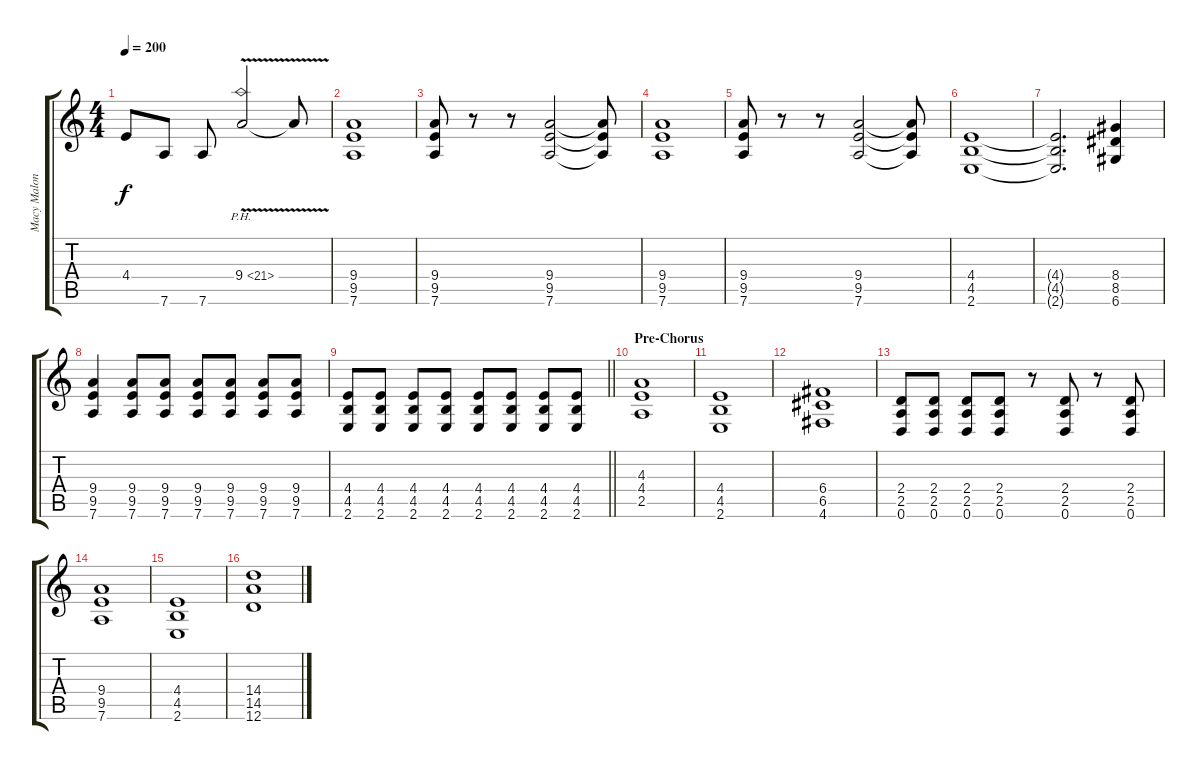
\track ("Macy Malone" "Macy Malon") {instrument distortionguitar}
\staff {score tabs}
\tuning (D4 A3 F3 C3 G2 D2) {hide}
\ts (4 4)
\tempo 200
\clef g2
\ks c
4.4.8{dy f} 7.6.8 7.6.8 9.4{ph 12 v}.2 9.4{t}.8 |
(9.4 9.5 7.6).1 |
(9.4 9.5 7.6).8 r.8 r.8 (9.4 9.5 7.6).2 (9.4{t} 9.5{t} 7.6{t}).8 |
(9.4 9.5 7.6).1 |
(9.4 9.5 7.6).8 r.8 r.8 (9.4 9.5 7.6).2 (9.4{t} 9.5{t} 7.6{t}).8 |
(4.4 4.5 2.6).1 |
(4.4{t} 4.5{t} 2.6{t}).2{d} (8.4 8.5 6.6).4 |
(9.4 9.5 7.6).4 (9.4 9.5 7.6).8 (9.4 9.5 7.6).8 (9.4 9.5 7.6).8 (9.4 9.5 7.6).8 (9.4 9.5 7.6).8 (9.4 9.5 7.6).8 |
\barLineRight lightlight
(4.4 4.5 2.6).8 (4.4 4.5 2.6).8 (4.4 4.5 2.6).8 (4.4 4.5 2.6).8 (4.4 4.5 2.6).8 (4.4 4.5 2.6).8 (4.4 4.5 2.6).8 (4.4 4.5 2.6).8 |
\section ("" "Pre-Chorus")
(4.3 4.4 2.5).1 |
(4.4 4.5 2.6).1 |
(6.4 6.5 4.6).1 |
(2.4 2.5 0.6).8 (2.4 2.5 0.6).8 (2.4 2.5 0.6).8 (2.4 2.5 0.6).8 r.8 (2.4 2.5 0.6).8 r.8 (2.4 2.5 0.6).8 |
(9.4 9.5 7.6).1 |
(4.4 4.5 2.6).1 |
(14.4 14.5 12.6).1
